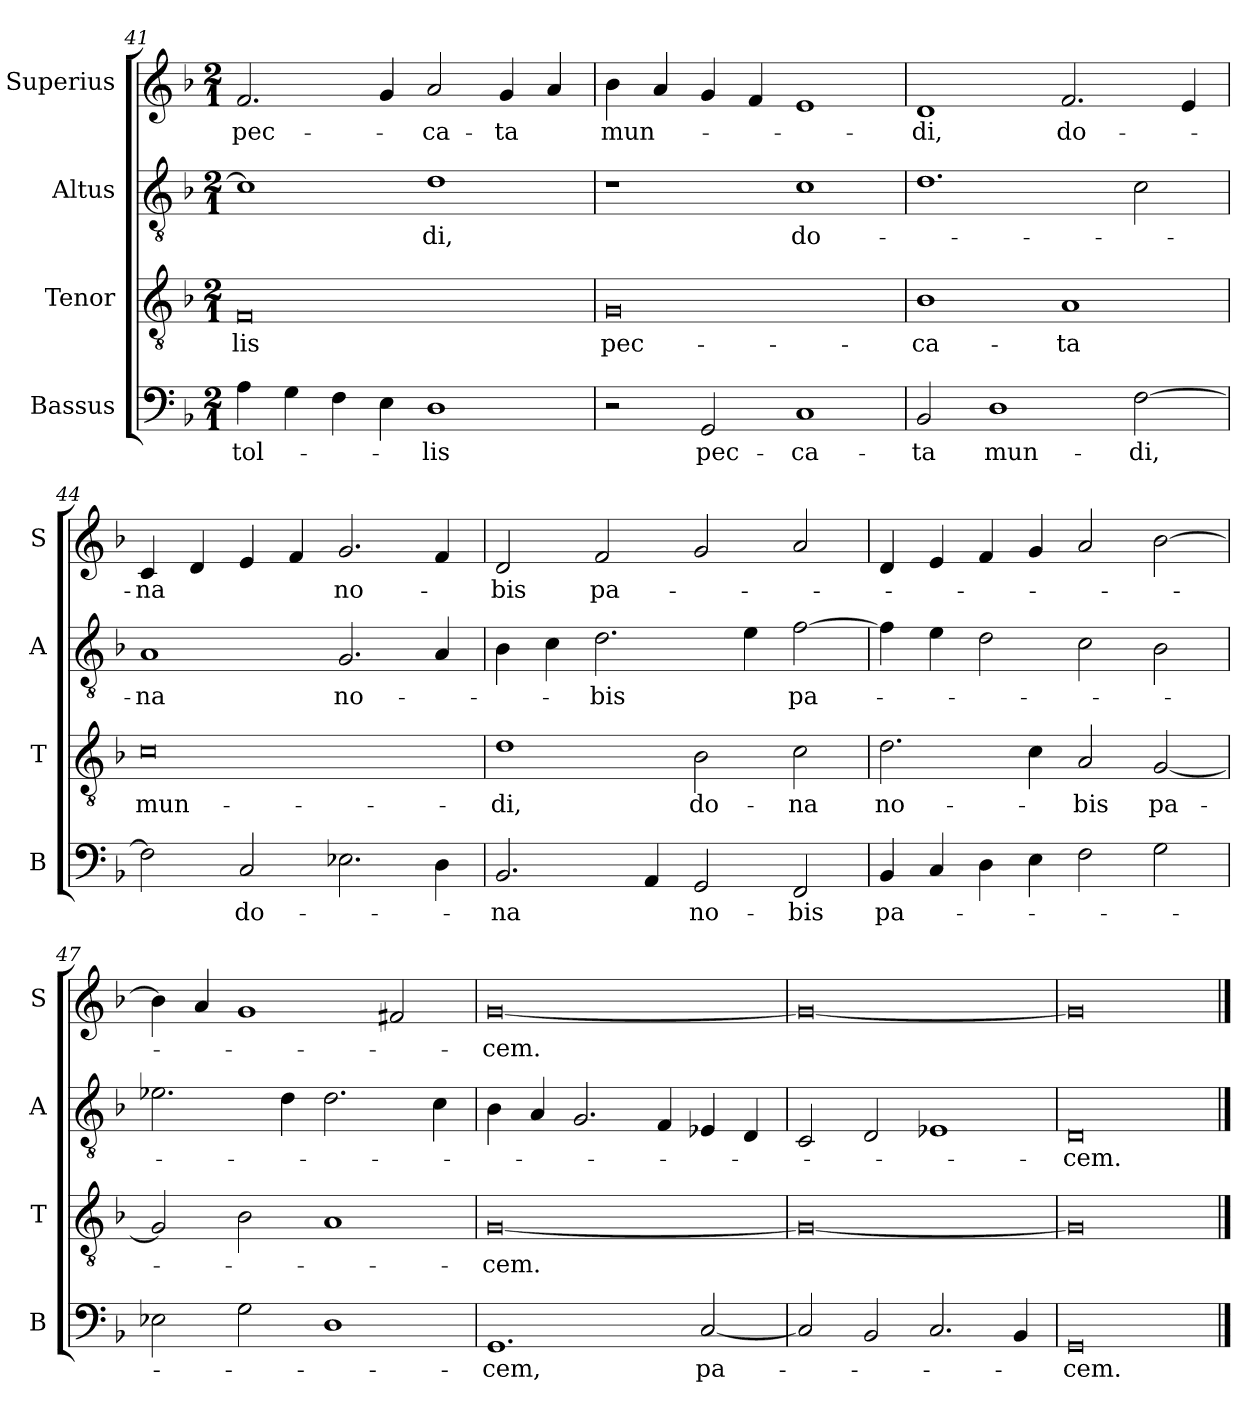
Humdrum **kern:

**kern	**text	**kern	**text	**kern	**text	**kern	**text
*part4	*part4	*part3	*part3	*part2	*part2	*part1	*part1
*staff4	*staff4	*staff3	*staff3	*staff2	*staff2	*staff1	*staff1
*I"Bassus	*	*I"Tenor	*	*I"Altus	*	*I"Superius	*
*I'B	*	*I'T	*	*I'A	*	*I'S	*
*clefF4	*	*clefGv2	*	*clefGv2	*	*clefG2	*
*k[b-]	*	*k[b-]	*	*k[b-]	*	*k[b-]	*
*M2/1	*	*M2/1	*	*M2/1	*	*M2/1	*
=41	=41	=41	=41	=41	=41	=41	=41
4A\	tol-	0F	-lis	1c]	.	2.f/	pec-
4G\	.	.	.	.	.	.	.
4F\	.	.	.	.	.	.	.
4E\	.	.	.	.	.	4g/	.
1D	-lis	.	.	1d	-di,	2a/	-ca-
.	.	.	.	.	.	4g/	-ta
.	.	.	.	.	.	4a/	.
=42	=42	=42	=42	=42	=42	=42	=42
2r	.	0G	pec-	1r	.	4b-\	mun-
.	.	.	.	.	.	4a/	.
2GG/	pec-	.	.	.	.	4g/	.
.	.	.	.	.	.	4f/	.
1C	-ca-	.	.	1c	do-	1e	.
=43	=43	=43	=43	=43	=43	=43	=43
2BB-/	-ta	1B-	-ca-	1.d	.	1d	-di,
1D	mun-	.	.	.	.	.	.
.	.	1A	-ta	.	.	2.f/	do-
[2F\	-di,	.	.	2c\	.	.	.
.	.	.	.	.	.	4e/	.
=44	=44	=44	=44	=44	=44	=44	=44
2F\]	.	0c	mun-	1A	-na	4c/	-na
.	.	.	.	.	.	4d/	.
2C/	do-	.	.	.	.	4e/	.
.	.	.	.	.	.	4f/	.
2.E-X\	.	.	.	2.G/	no-	2.g/	no-
4D\	.	.	.	4A/	.	4f/	.
=45	=45	=45	=45	=45	=45	=45	=45
2.BB-/	-na	1d	-di,	4B-\	.	2d/	-bis
.	.	.	.	4c\	.	.	.
.	.	.	.	2.d\	-bis	2f/	pa-
4AA/	.	.	.	.	.	.	.
2GG/	no-	2B-\	do-	.	.	2g/	.
.	.	.	.	4e\	.	.	.
2FF/	-bis	2c\	-na	[2f\	pa-	2a/	.
=46	=46	=46	=46	=46	=46	=46	=46
4BB-/	pa-	2.d\	no-	4f\]	.	4d/	.
4C/	.	.	.	4e\	.	4e/	.
4D\	.	.	.	2d\	.	4f/	.
4E\	.	4c\	.	.	.	4g/	.
2F\	.	2A/	-bis	2c\	.	2a/	.
2G\	.	[2G/	pa-	2B-\	.	[2b-\	.
=47	=47	=47	=47	=47	=47	=47	=47
2E-X\	.	2G/]	.	2.e-X\	.	4b-\]	.
.	.	.	.	.	.	4a/	.
2G\	.	2B-\	.	.	.	1g	.
.	.	.	.	4d\	.	.	.
1D	.	1A	.	2.d\	.	.	.
.	.	.	.	.	.	2f#X/	.
.	.	.	.	4c\	.	.	.
=48	=48	=48	=48	=48	=48	=48	=48
1.GG	-cem,	[0G	-cem.	4B-\	.	[0g	-cem.
.	.	.	.	4A/	.	.	.
.	.	.	.	2.G/	.	.	.
.	.	.	.	4F/	.	.	.
[2C/	pa-	.	.	4E-X/	.	.	.
.	.	.	.	4D/	.	.	.
=49	=49	=49	=49	=49	=49	=49	=49
2C/]	.	0G_	.	2C/	.	0g_	.
2BB-/	.	.	.	2D/	.	.	.
2.C/	.	.	.	1E-X	.	.	.
4BB-/	.	.	.	.	.	.	.
=50	=50	=50	=50	=50	=50	=50	=50
0GG	-cem.	0G]	.	0D	-cem.	0g]	.
==	==	==	==	==	==	==	==
*-	*-	*-	*-	*-	*-	*-	*-
